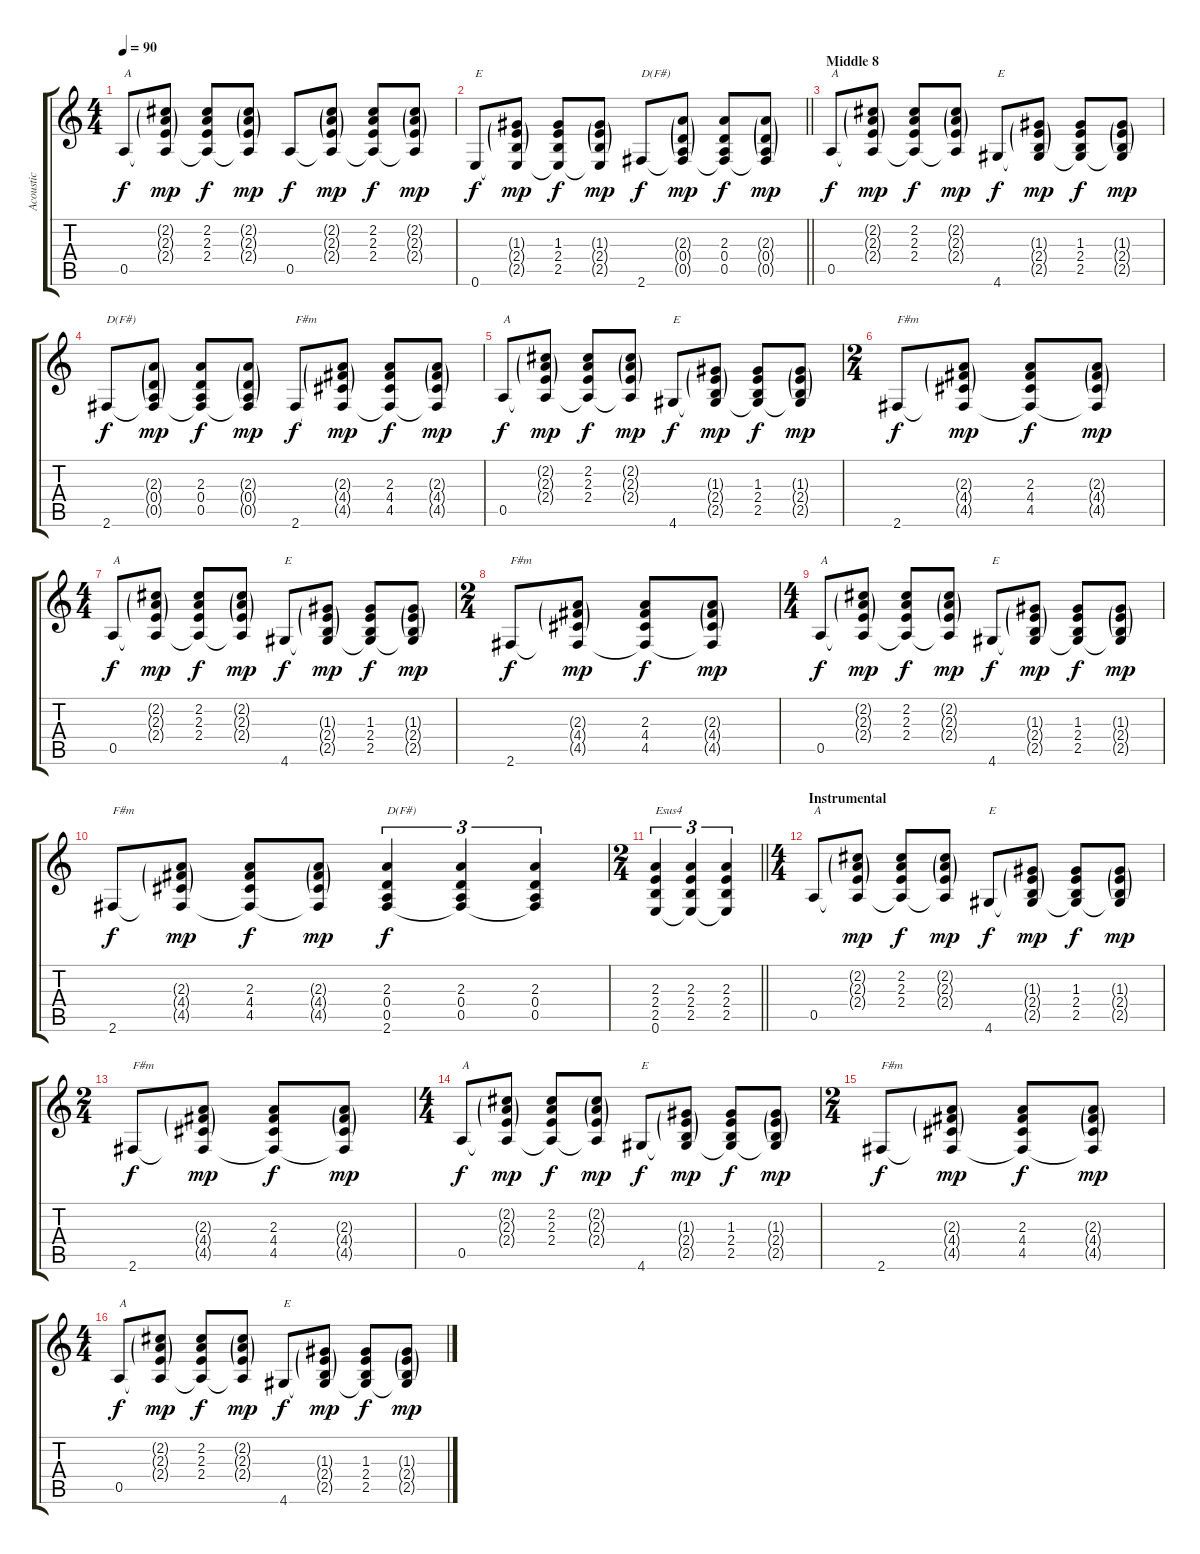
\track ("Acoustic" "Acoustic") {instrument acousticguitarsteel}
\staff {score tabs}
\tuning (E4 B3 G3 D3 A2 E2) {hide}
\ts (4 4)
\tempo 90
\clef g2
\ks c
0.5.8{txt "A" dy f} (2.2{g} 2.3{g} 2.4{g} 0.5{t}).8{dy mp} (2.2 2.3 2.4 0.5{t}).8{dy f} (2.2{g} 2.3{g} 2.4{g} 0.5{t}).8{dy mp} 0.5.8{dy f} (2.2{g} 2.3{g} 2.4{g} 0.5{t}).8{dy mp} (2.2 2.3 2.4 0.5{t}).8{dy f} (2.2{g} 2.3{g} 2.4{g} 0.5{t}).8{dy mp} |
\barLineRight lightlight
0.6.8{txt "E" dy f} (1.3{g} 2.4{g} 2.5{g} 0.6{t}).8{dy mp} (1.3 2.4 2.5 0.6{t}).8{dy f} (1.3{g} 2.4{g} 2.5{g} 0.6{t}).8{dy mp} 2.6.8{txt "D(F#)" dy f} (2.3{g} 0.4{g} 0.5{g} 2.6{t}).8{dy mp} (2.3 0.4 0.5 2.6{t}).8{dy f} (2.3{g} 0.4{g} 0.5{g} 2.6{t}).8{dy mp} |
\section ("" "Middle 8")
0.5.8{txt "A" dy f} (2.2{g} 2.3{g} 2.4{g} 0.5{t}).8{dy mp} (2.2 2.3 2.4 0.5{t}).8{dy f} (2.2{g} 2.3{g} 2.4{g} 0.5{t}).8{dy mp} 4.6.8{txt "E" dy f} (1.3{g} 2.4{g} 2.5{g} 4.6{t}).8{dy mp} (1.3 2.4 2.5 4.6{t}).8{dy f} (1.3{g} 2.4{g} 2.5{g} 4.6{t}).8{dy mp} |
2.6.8{txt "D(F#)" dy f} (2.3{g} 0.4{g} 0.5{g} 2.6{t}).8{dy mp} (2.3 0.4 0.5 2.6{t}).8{dy f} (2.3{g} 0.4{g} 0.5{g} 2.6{t}).8{dy mp} 2.6.8{txt "F#m" dy f} (2.3{g} 4.4{g} 4.5{g} 2.6{t}).8{dy mp} (2.3 4.4 4.5 2.6{t}).8{dy f} (2.3{g} 4.4{g} 4.5{g} 2.6{t}).8{dy mp} |
0.5.8{txt "A" dy f} (2.2{g} 2.3{g} 2.4{g} 0.5{t}).8{dy mp} (2.2 2.3 2.4 0.5{t}).8{dy f} (2.2{g} 2.3{g} 2.4{g} 0.5{t}).8{dy mp} 4.6.8{txt "E" dy f} (1.3{g} 2.4{g} 2.5{g} 4.6{t}).8{dy mp} (1.3 2.4 2.5 4.6{t}).8{dy f} (1.3{g} 2.4{g} 2.5{g} 4.6{t}).8{dy mp} |
\ts (2 4)
2.6.8{txt "F#m" dy f} (2.3{g} 4.4{g} 4.5{g} 2.6{t}).8{dy mp} (2.3 4.4 4.5 2.6{t}).8{dy f} (2.3{g} 4.4{g} 4.5{g} 2.6{t}).8{dy mp} |
\ts (4 4)
0.5.8{txt "A" dy f} (2.2{g} 2.3{g} 2.4{g} 0.5{t}).8{dy mp} (2.2 2.3 2.4 0.5{t}).8{dy f} (2.2{g} 2.3{g} 2.4{g} 0.5{t}).8{dy mp} 4.6.8{txt "E" dy f} (1.3{g} 2.4{g} 2.5{g} 4.6{t}).8{dy mp} (1.3 2.4 2.5 4.6{t}).8{dy f} (1.3{g} 2.4{g} 2.5{g} 4.6{t}).8{dy mp} |
\ts (2 4)
2.6.8{txt "F#m" dy f} (2.3{g} 4.4{g} 4.5{g} 2.6{t}).8{dy mp} (2.3 4.4 4.5 2.6{t}).8{dy f} (2.3{g} 4.4{g} 4.5{g} 2.6{t}).8{dy mp} |
\ts (4 4)
0.5.8{txt "A" dy f} (2.2{g} 2.3{g} 2.4{g} 0.5{t}).8{dy mp} (2.2 2.3 2.4 0.5{t}).8{dy f} (2.2{g} 2.3{g} 2.4{g} 0.5{t}).8{dy mp} 4.6.8{txt "E" dy f} (1.3{g} 2.4{g} 2.5{g} 4.6{t}).8{dy mp} (1.3 2.4 2.5 4.6{t}).8{dy f} (1.3{g} 2.4{g} 2.5{g} 4.6{t}).8{dy mp} |
2.6.8{txt "F#m" dy f} (2.3{g} 4.4{g} 4.5{g} 2.6{t}).8{dy mp} (2.3 4.4 4.5 2.6{t}).8{dy f} (2.3{g} 4.4{g} 4.5{g} 2.6{t}).8{dy mp} (2.3 0.4 0.5 2.6).4{tu (3 2) txt "D(F#)" dy f} (2.3 0.4 0.5 2.6{t}).4{tu (3 2)} (2.3 0.4 0.5 2.6{t}).4{tu (3 2)} |
\ts (2 4)
\barLineRight lightlight
(2.3 2.4 2.5 0.6).4{tu (3 2) txt "Esus4"} (2.3 2.4 2.5 0.6{t}).4{tu (3 2)} (2.3 2.4 2.5 0.6{t}).4{tu (3 2)} |
\ts (4 4)
\section ("" "Instrumental")
0.5.8{txt "A"} (2.2{g} 2.3{g} 2.4{g} 0.5{t}).8{dy mp} (2.2 2.3 2.4 0.5{t}).8{dy f} (2.2{g} 2.3{g} 2.4{g} 0.5{t}).8{dy mp} 4.6.8{txt "E" dy f} (1.3{g} 2.4{g} 2.5{g} 4.6{t}).8{dy mp} (1.3 2.4 2.5 4.6{t}).8{dy f} (1.3{g} 2.4{g} 2.5{g} 4.6{t}).8{dy mp} |
\ts (2 4)
2.6.8{txt "F#m" dy f} (2.3{g} 4.4{g} 4.5{g} 2.6{t}).8{dy mp} (2.3 4.4 4.5 2.6{t}).8{dy f} (2.3{g} 4.4{g} 4.5{g} 2.6{t}).8{dy mp} |
\ts (4 4)
0.5.8{txt "A" dy f} (2.2{g} 2.3{g} 2.4{g} 0.5{t}).8{dy mp} (2.2 2.3 2.4 0.5{t}).8{dy f} (2.2{g} 2.3{g} 2.4{g} 0.5{t}).8{dy mp} 4.6.8{txt "E" dy f} (1.3{g} 2.4{g} 2.5{g} 4.6{t}).8{dy mp} (1.3 2.4 2.5 4.6{t}).8{dy f} (1.3{g} 2.4{g} 2.5{g} 4.6{t}).8{dy mp} |
\ts (2 4)
2.6.8{txt "F#m" dy f} (2.3{g} 4.4{g} 4.5{g} 2.6{t}).8{dy mp} (2.3 4.4 4.5 2.6{t}).8{dy f} (2.3{g} 4.4{g} 4.5{g} 2.6{t}).8{dy mp} |
\ts (4 4)
0.5.8{txt "A" dy f} (2.2{g} 2.3{g} 2.4{g} 0.5{t}).8{dy mp} (2.2 2.3 2.4 0.5{t}).8{dy f} (2.2{g} 2.3{g} 2.4{g} 0.5{t}).8{dy mp} 4.6.8{txt "E" dy f} (1.3{g} 2.4{g} 2.5{g} 4.6{t}).8{dy mp} (1.3 2.4 2.5 4.6{t}).8{dy f} (1.3{g} 2.4{g} 2.5{g} 4.6{t}).8{dy mp}
